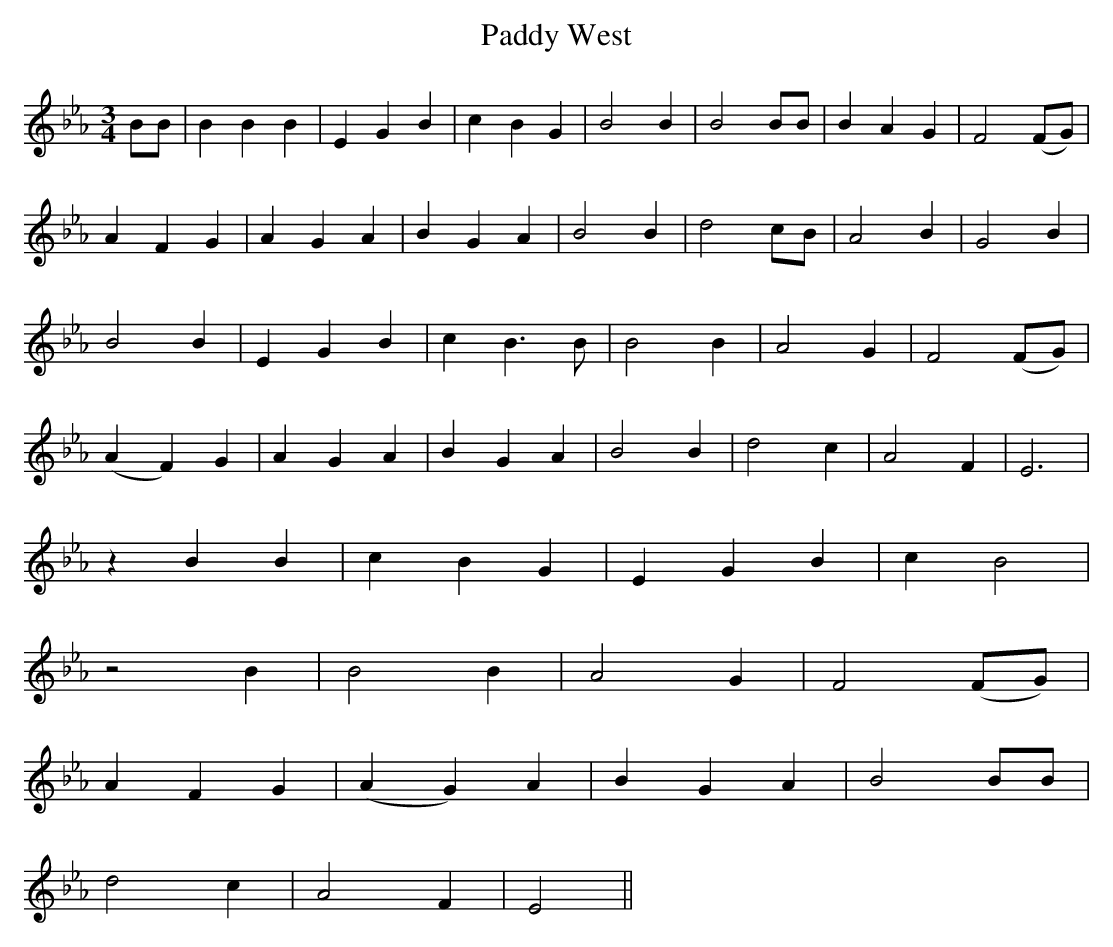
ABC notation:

X:1
T:Paddy West
M:3/4
L:1/4
K:Eb
B/B/|\
B B B | E G B | c B G | B2 B | B2 B/B/|B A G |F2 (F/G/)|
A F G | A G A | B G A | B2 B | d2 c/B/|A2  B |G2 B |
B2  B | E G B | c B>B | B2 B | A2 G   |F2 (F/G/)|
(AF) G| A G A | B G A | B2 B | d2 c   |A2  F |E3   |
z B B | c B G | E G B | c B2 |
z2  B | B2  B | A2  G | F2 (F/G/)|
A F G |(A G)A | B G A | B2 B/B/|
d2  c | A2  F | E2   ||
